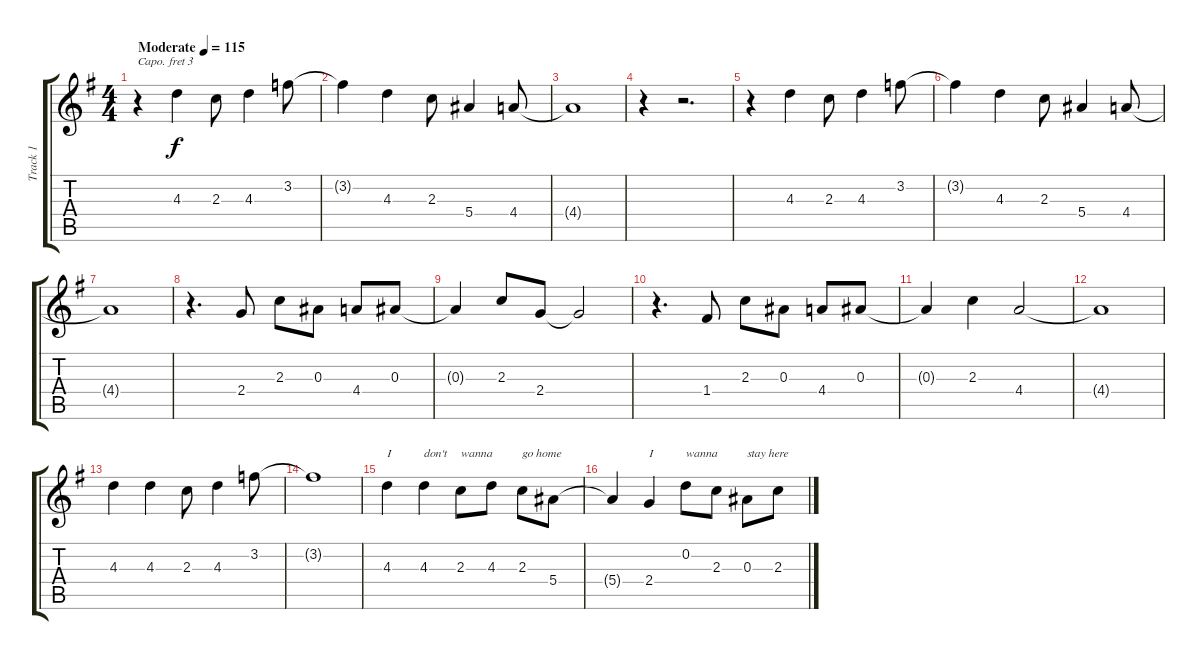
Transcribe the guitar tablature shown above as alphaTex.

\track ("Track 1" "Track 1") {instrument acousticguitarsteel}
\staff {score tabs}
\capo 3
\tuning (E4 B3 G3 D3 A2 E2) {hide}
\ts (4 4)
\tempo (115 "Moderate")
\clef g2
\ks g
r.4{dy f instrument acousticguitarsteel} 4.3.4 2.3.8 4.3.4 3.2.8 |
3.2{t}.4 4.3.4 2.3.8 5.4.4 4.4.8 |
4.4{t}.1 |
r.4 r.2{d} |
r.4 4.3.4 2.3.8 4.3.4 3.2.8 |
3.2{t}.4 4.3.4 2.3.8 5.4.4 4.4.8 |
4.4{t}.1 |
r.4{d} 2.4.8 2.3.8 0.3.8 4.4.8 0.3.8 |
0.3{t}.4 2.3.8 2.4.8 2.4{t}.2 |
r.4{d} 1.4.8 2.3.8 0.3.8 4.4.8 0.3.8 |
0.3{t}.4 2.3.4 4.4.2 |
4.4{t}.1 |
4.3.4 4.3.4 2.3.8 4.3.4 3.2.8 |
3.2{t}.1 |
4.3.4{txt "I "} 4.3.4{txt "don't"} 2.3.8{txt "wanna"} 4.3.8 2.3.8{txt "go home"} 5.4.8 |
5.4{t}.4 2.4.4{txt "I"} 0.2.8{txt "wanna"} 2.3.8 0.3.8{txt "stay here"} 2.3.8
